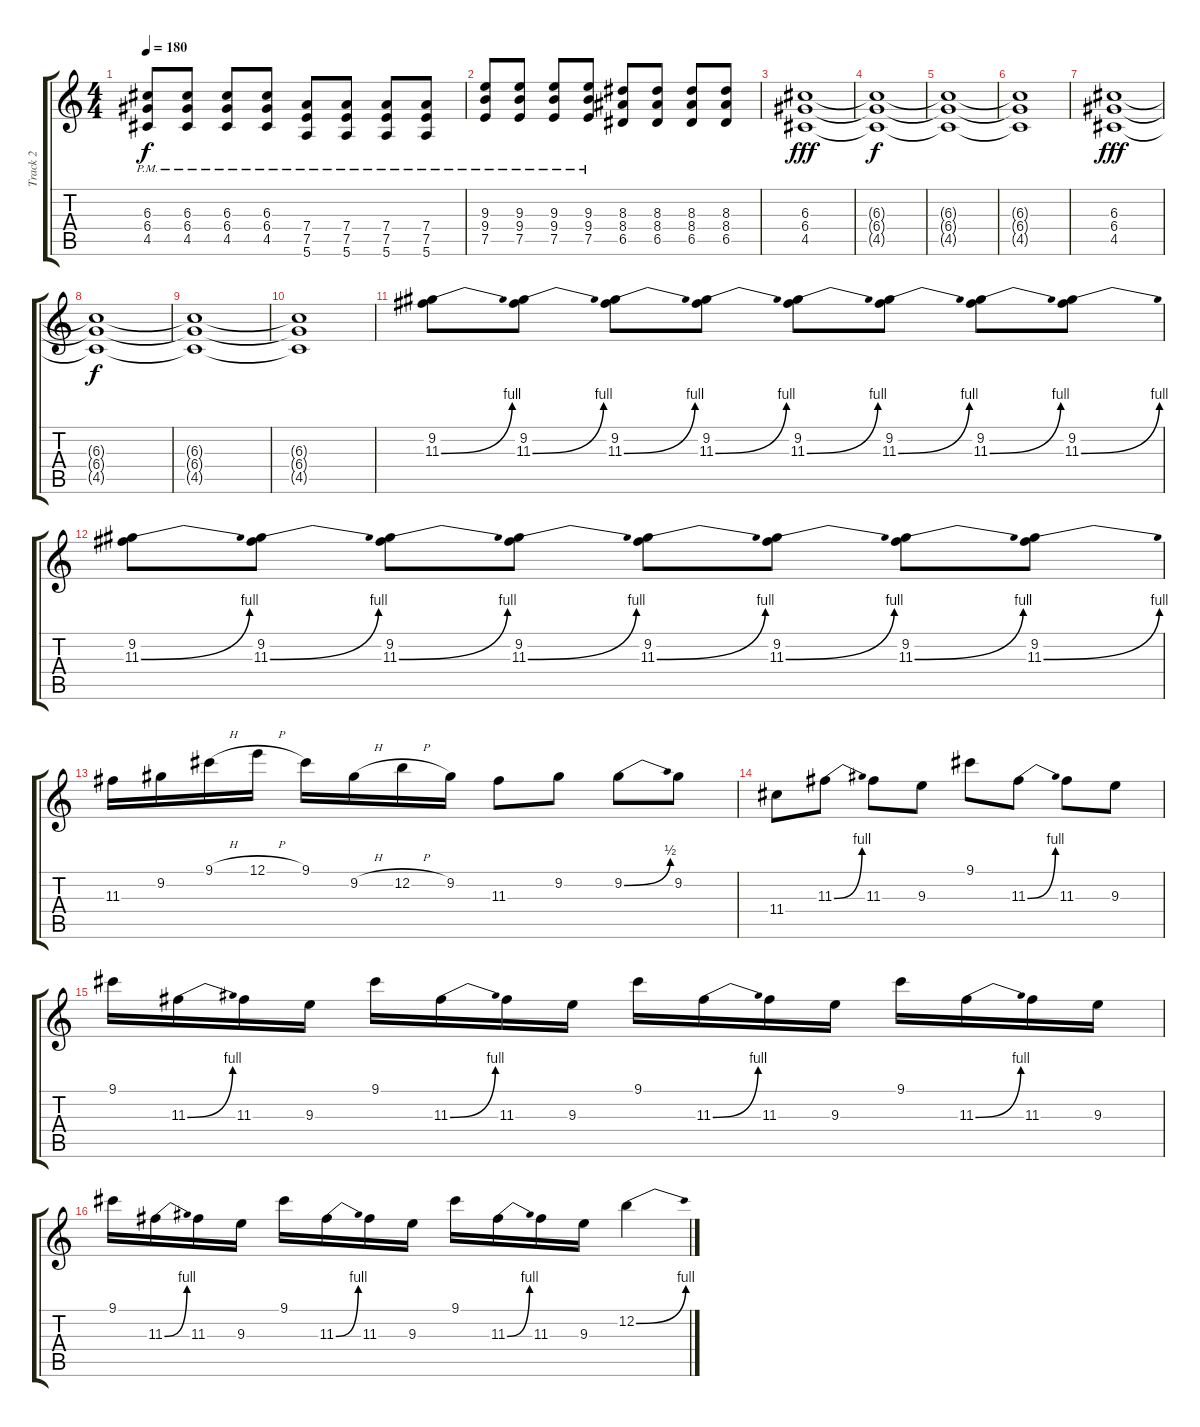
\track ("Track 2" "Track 2") {instrument overdrivenguitar}
\staff {score tabs}
\tuning (E4 B3 G3 D3 A2 E2) {hide}
\ts (4 4)
\tempo 180
\clef g2
\ks c
(6.3{pm} 6.4{pm} 4.5{pm}).8{dy f} (6.3{pm} 6.4{pm} 4.5{pm}).8 (6.3{pm} 6.4{pm} 4.5{pm}).8 (6.3{pm} 6.4{pm} 4.5{pm}).8 (7.4{pm} 7.5{pm} 5.6{pm}).8 (7.4{pm} 7.5{pm} 5.6{pm}).8 (7.4{pm} 7.5{pm} 5.6{pm}).8 (7.4{pm} 7.5{pm} 5.6).8 |
(9.3{pm} 9.4{pm} 7.5{pm}).8 (9.3{pm} 9.4{pm} 7.5{pm}).8 (9.3{pm} 9.4{pm} 7.5{pm}).8 (9.3{pm} 9.4{pm} 7.5{pm}).8 (8.3 8.4 6.5).8 (8.3 8.4 6.5).8 (8.3 8.4 6.5).8 (8.3 8.4 6.5).8 |
(6.3 6.4 4.5).1{dy fff} |
(6.3{t} 6.4{t} 4.5{t}).1{dy f} |
(6.3{t} 6.4{t} 4.5{t}).1 |
(6.3{t} 6.4{t} 4.5{t}).1 |
(6.3 6.4 4.5).1{dy fff} |
(6.3{t} 6.4{t} 4.5{t}).1{dy f} |
(6.3{t} 6.4{t} 4.5{t}).1 |
(6.3{t} 6.4{t} 4.5{t}).1 |
(9.2 11.3{be (bend 0 0 60 4)}).8 (9.2 11.3{be (bend 0 0 60 4)}).8 (9.2 11.3{be (bend 0 0 60 4)}).8 (9.2 11.3{be (bend 0 0 60 4)}).8 (9.2 11.3{be (bend 0 0 60 4)}).8 (9.2 11.3{be (bend 0 0 60 4)}).8 (9.2 11.3{be (bend 0 0 60 4)}).8 (9.2 11.3{be (bend 0 0 60 4)}).8 |
(9.2 11.3{be (bend 0 0 60 4)}).8 (9.2 11.3{be (bend 0 0 60 4)}).8 (9.2 11.3{be (bend 0 0 60 4)}).8 (9.2 11.3{be (bend 0 0 60 4)}).8 (9.2 11.3{be (bend 0 0 60 4)}).8 (9.2 11.3{be (bend 0 0 60 4)}).8 (9.2 11.3{be (bend 0 0 60 4)}).8 (9.2 11.3{be (bend 0 0 60 4)}).8 |
11.3.16 9.2.16 9.1{h}.16 12.1{h}.16 9.1.16 9.2{h}.16 12.2{h}.16 9.2.16 11.3.8 9.2.8 9.2{be (bend 0 0 60 2)}.8 9.2.8 |
11.4.8 11.3{be (bend 0 0 60 4)}.8 11.3.8 9.3.8 9.1.8 11.3{be (bend 0 0 60 4)}.8 11.3.8 9.3.8 |
9.1.16 11.3{be (bend 0 0 60 4)}.16 11.3.16 9.3.16 9.1.16 11.3{be (bend 0 0 60 4)}.16 11.3.16 9.3.16 9.1.16 11.3{be (bend 0 0 60 4)}.16 11.3.16 9.3.16 9.1.16 11.3{be (bend 0 0 60 4)}.16 11.3.16 9.3.16 |
9.1.16 11.3{be (bend 0 0 60 4)}.16 11.3.16 9.3.16 9.1.16 11.3{be (bend 0 0 60 4)}.16 11.3.16 9.3.16 9.1.16 11.3{be (bend 0 0 60 4)}.16 11.3.16 9.3.16 12.2{be (bend 0 0 60 4)}.4
